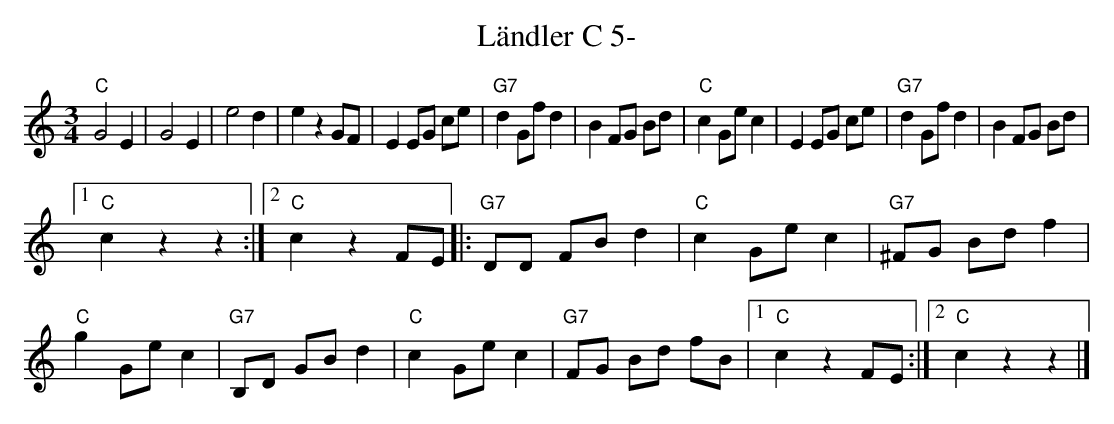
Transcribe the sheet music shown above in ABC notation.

X:1
T:Ländler C 5-
M:3/4
L:1/8
K:Cmaj%%MIDI gchordon
"C"G4E2 | G4E2 | e4d2 | e2z2 GF | E2 EG ce | "G7"d2 Gf d2 | B2 FG Bd | "C"c2 Ge c2 | E2 EG ce | "G7"d2 Gf d2 | B2 FG Bd |1
"C"c2z2z2 :|2 "C"c2z2 FE |: "G7"DD FB d2 | "C"c2 Ge c2 | "G7"^FG Bd f2 | "C"g2 Ge c2 | "G7"B,D GB d2 | "C"c2 Ge c2 | "G7"FG Bd fB |1 "C"c2z2 FE :|2 "C"c2z2z2 |]
